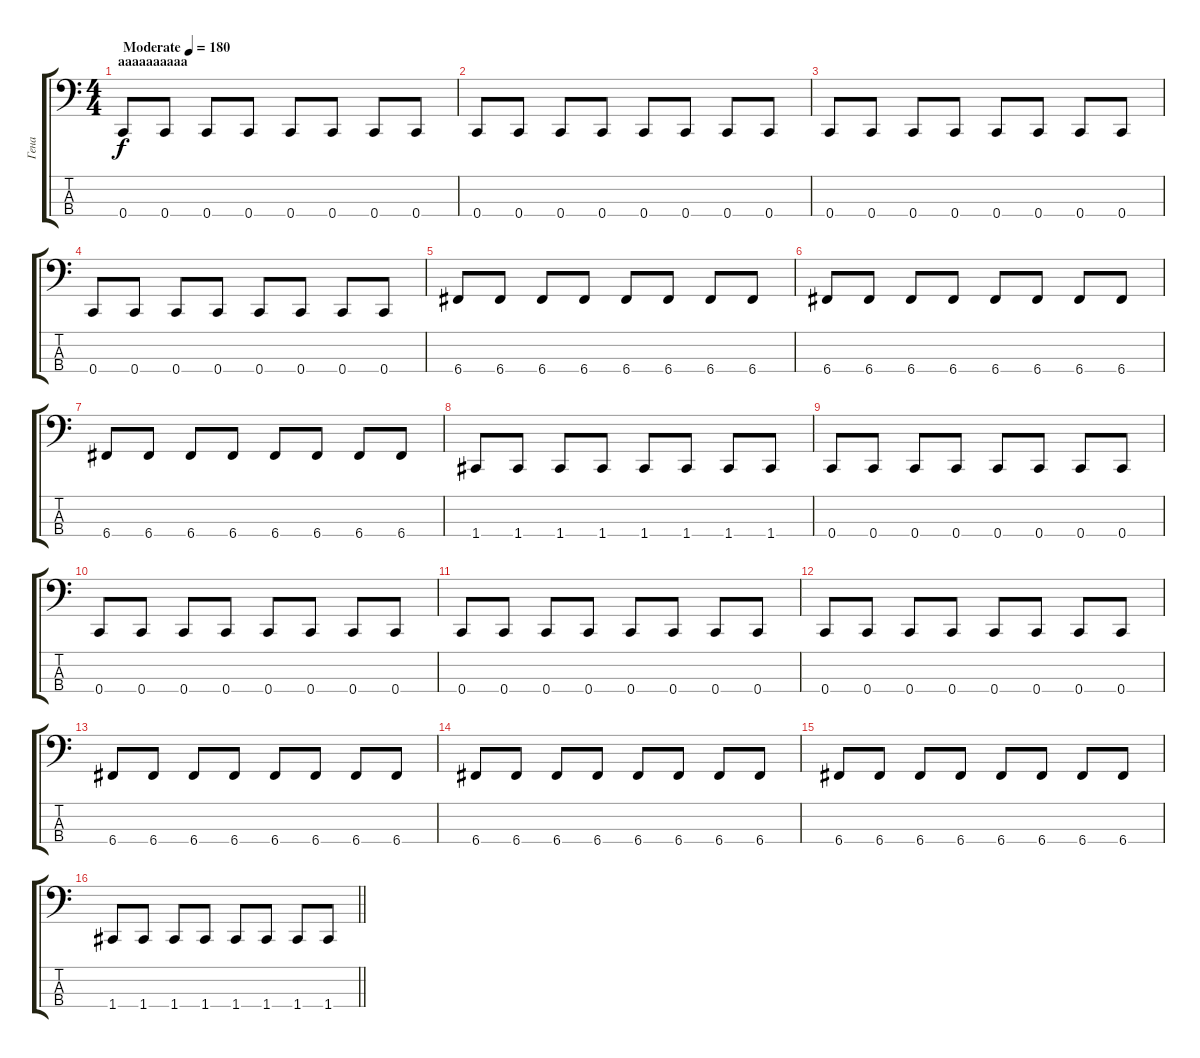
\track ("Гена" "Гена") {instrument electricbasspick}
\staff {score tabs}
\tuning (F2 C2 G1 C1) {hide}
\ts (4 4)
\section ("" "аааааааааа")
\tempo (180 "Moderate")
\clef f4
\ks c
0.4.8{dy f instrument electricbasspick} 0.4.8 0.4.8 0.4.8 0.4.8 0.4.8 0.4.8 0.4.8 |
0.4.8 0.4.8 0.4.8 0.4.8 0.4.8 0.4.8 0.4.8 0.4.8 |
0.4.8 0.4.8 0.4.8 0.4.8 0.4.8 0.4.8 0.4.8 0.4.8 |
0.4.8 0.4.8 0.4.8 0.4.8 0.4.8 0.4.8 0.4.8 0.4.8 |
6.4.8 6.4.8 6.4.8 6.4.8 6.4.8 6.4.8 6.4.8 6.4.8 |
6.4.8 6.4.8 6.4.8 6.4.8 6.4.8 6.4.8 6.4.8 6.4.8 |
6.4.8 6.4.8 6.4.8 6.4.8 6.4.8 6.4.8 6.4.8 6.4.8 |
1.4.8 1.4.8 1.4.8 1.4.8 1.4.8 1.4.8 1.4.8 1.4.8 |
0.4.8 0.4.8 0.4.8 0.4.8 0.4.8 0.4.8 0.4.8 0.4.8 |
0.4.8 0.4.8 0.4.8 0.4.8 0.4.8 0.4.8 0.4.8 0.4.8 |
0.4.8 0.4.8 0.4.8 0.4.8 0.4.8 0.4.8 0.4.8 0.4.8 |
0.4.8 0.4.8 0.4.8 0.4.8 0.4.8 0.4.8 0.4.8 0.4.8 |
6.4.8 6.4.8 6.4.8 6.4.8 6.4.8 6.4.8 6.4.8 6.4.8 |
6.4.8 6.4.8 6.4.8 6.4.8 6.4.8 6.4.8 6.4.8 6.4.8 |
6.4.8 6.4.8 6.4.8 6.4.8 6.4.8 6.4.8 6.4.8 6.4.8 |
\barLineRight lightlight
1.4.8 1.4.8 1.4.8 1.4.8 1.4.8 1.4.8 1.4.8 1.4.8
